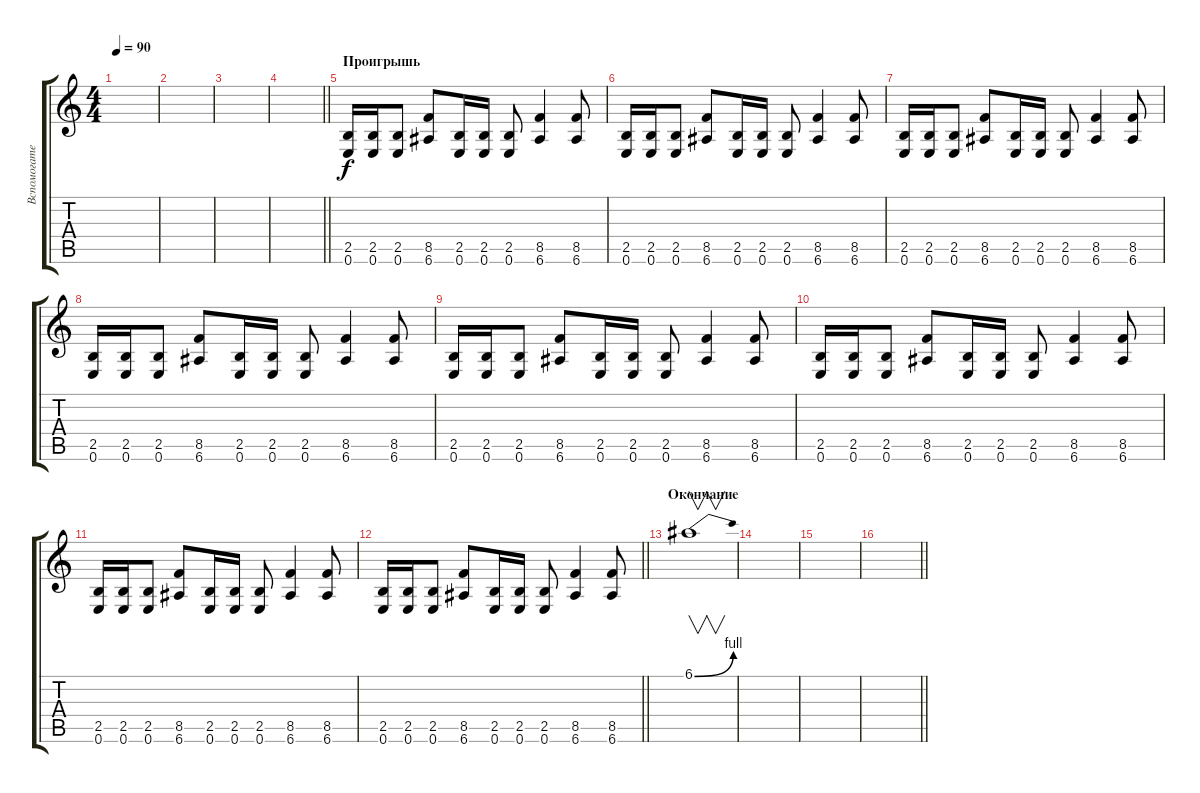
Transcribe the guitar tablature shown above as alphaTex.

\track ("Вспомогательная Дорожка" "Вспомогате") {instrument distortionguitar}
\staff {score tabs}
\tuning (E4 B3 G3 D3 A2 E2) {hide}
\ts (4 4)
\tempo 90
\clef g2
\ks c
|
|
|
\barLineRight lightlight
|
\section ("" "Проигрышь")
(2.5 0.6).16{volume 16 balance 8} (2.5 0.6).16 (2.5 0.6).8 (8.5 6.6).8 (2.5 0.6).16 (2.5 0.6).16 (2.5 0.6).8 (8.5 6.6).4 (8.5 6.6).8 |
(2.5 0.6).16 (2.5 0.6).16 (2.5 0.6).8 (8.5 6.6).8 (2.5 0.6).16 (2.5 0.6).16 (2.5 0.6).8 (8.5 6.6).4 (8.5 6.6).8 |
(2.5 0.6).16 (2.5 0.6).16 (2.5 0.6).8 (8.5 6.6).8 (2.5 0.6).16 (2.5 0.6).16 (2.5 0.6).8 (8.5 6.6).4 (8.5 6.6).8 |
(2.5 0.6).16 (2.5 0.6).16 (2.5 0.6).8 (8.5 6.6).8 (2.5 0.6).16 (2.5 0.6).16 (2.5 0.6).8 (8.5 6.6).4 (8.5 6.6).8 |
(2.5 0.6).16 (2.5 0.6).16 (2.5 0.6).8 (8.5 6.6).8 (2.5 0.6).16 (2.5 0.6).16 (2.5 0.6).8 (8.5 6.6).4 (8.5 6.6).8 |
(2.5 0.6).16 (2.5 0.6).16 (2.5 0.6).8 (8.5 6.6).8 (2.5 0.6).16 (2.5 0.6).16 (2.5 0.6).8 (8.5 6.6).4 (8.5 6.6).8 |
(2.5 0.6).16 (2.5 0.6).16 (2.5 0.6).8 (8.5 6.6).8 (2.5 0.6).16 (2.5 0.6).16 (2.5 0.6).8 (8.5 6.6).4 (8.5 6.6).8 |
\barLineRight lightlight
(2.5 0.6).16 (2.5 0.6).16 (2.5 0.6).8 (8.5 6.6).8 (2.5 0.6).16 (2.5 0.6).16 (2.5 0.6).8 (8.5 6.6).4 (8.5 6.6).8 |
\section ("" "Окончание")
6.1{be (bend 0 0 60 4)}.1{v volume 0} |
|
|
\barLineRight lightlight
